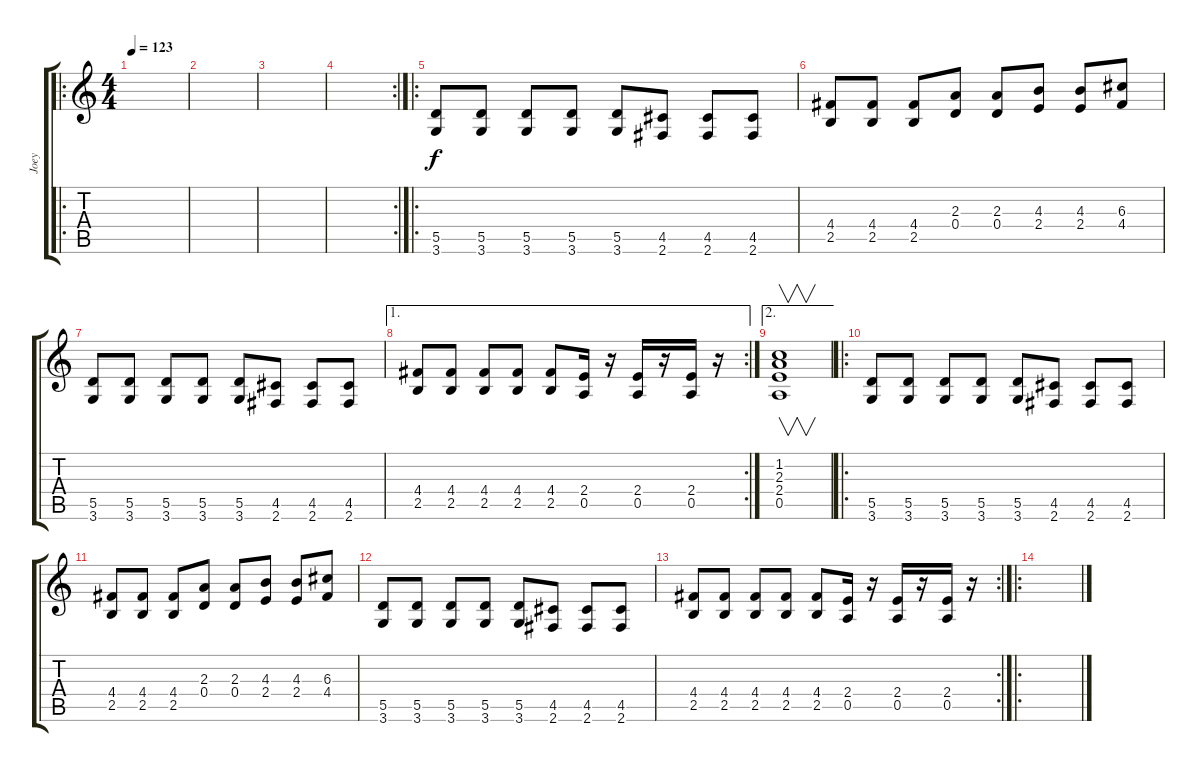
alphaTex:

\track ("Joey" "Joey") {instrument distortionguitar}
\staff {score tabs}
\tuning (E4 B3 G3 D3 A2 E2) {hide}
\ro
\ts (4 4)
\tempo 123
\clef g2
\ks c
|
|
|
\rc 2
|
\ro
(5.5 3.6).8{volume 7 instrument electricguitarjazz} (5.5 3.6).8 (5.5 3.6).8 (5.5 3.6).8 (5.5 3.6).8 (4.5 2.6).8 (4.5 2.6).8 (4.5 2.6).8 |
(4.4 2.5).8 (4.4 2.5).8 (4.4 2.5).8 (2.3 0.4).8 (2.3 0.4).8 (4.3 2.4).8 (4.3 2.4).8 (6.3 4.4).8 |
(5.5 3.6).8 (5.5 3.6).8 (5.5 3.6).8 (5.5 3.6).8 (5.5 3.6).8 (4.5 2.6).8 (4.5 2.6).8 (4.5 2.6).8 |
\ae 1
\rc 2
(4.4 2.5).8 (4.4 2.5).8 (4.4 2.5).8 (4.4 2.5).8 (4.4 2.5).8 (2.4 0.5).16 r.16 (2.4 0.5).16 r.16 (2.4 0.5).16 r.16 |
\ae 2
(1.2 2.3 2.4 0.5).1{v} |
\ro
(5.5 3.6).8{volume 15 instrument distortionguitar} (5.5 3.6).8 (5.5 3.6).8 (5.5 3.6).8 (5.5 3.6).8 (4.5 2.6).8 (4.5 2.6).8 (4.5 2.6).8 |
(4.4 2.5).8 (4.4 2.5).8 (4.4 2.5).8 (2.3 0.4).8 (2.3 0.4).8 (4.3 2.4).8 (4.3 2.4).8 (6.3 4.4).8 |
(5.5 3.6).8 (5.5 3.6).8 (5.5 3.6).8 (5.5 3.6).8 (5.5 3.6).8 (4.5 2.6).8 (4.5 2.6).8 (4.5 2.6).8 |
\rc 2
(4.4 2.5).8 (4.4 2.5).8 (4.4 2.5).8 (4.4 2.5).8 (4.4 2.5).8 (2.4 0.5).16 r.16 (2.4 0.5).16 r.16 (2.4 0.5).16 r.16 |
\ro
